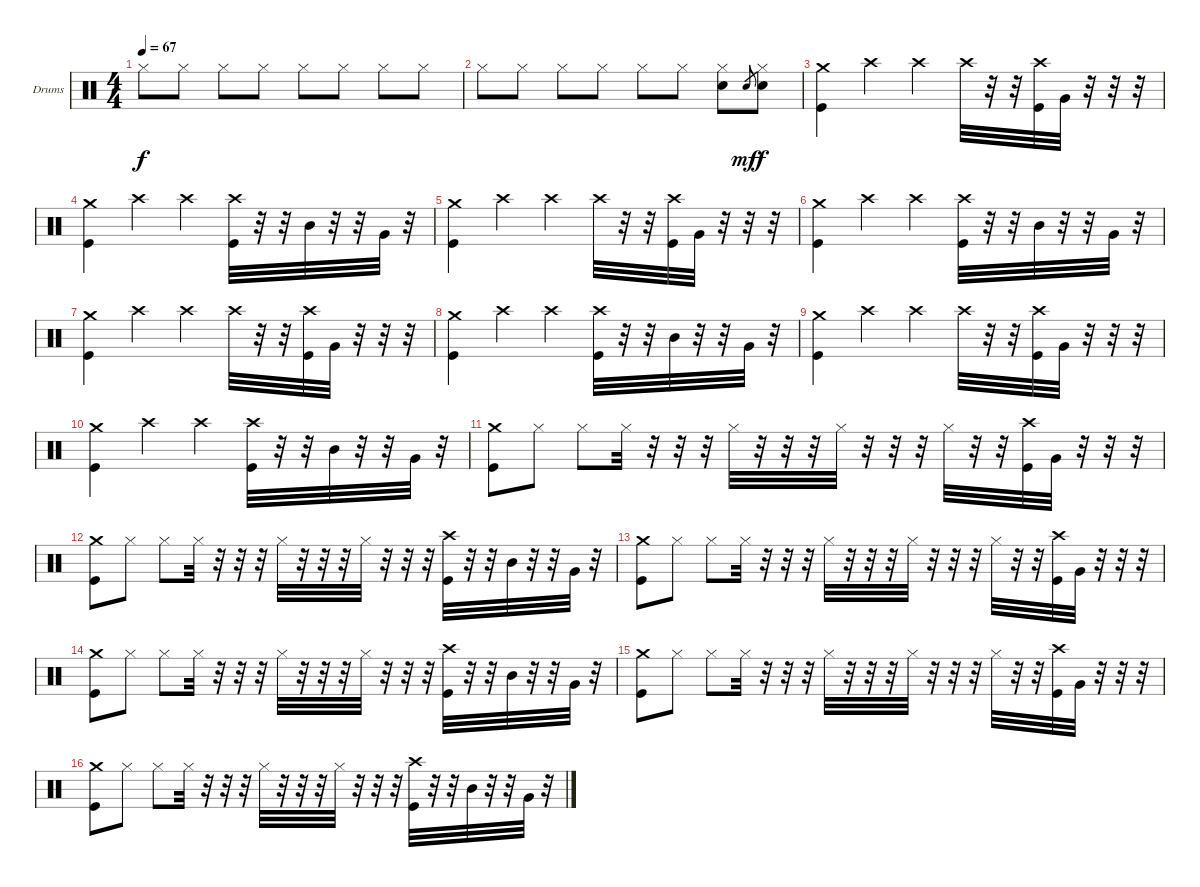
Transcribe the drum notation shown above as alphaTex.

\bracketExtendMode groupsimilarinstruments
\firstSystemTrackNameOrientation horizontal
\otherSystemsTrackNameOrientation horizontal
\track ("Drumkit" "Drums") {instrument percussion}
\staff {score}
\articulation defaults
\ts (4 4)
\tempo 67
\clef neutral
\ks c "Hi-Hat (closed)".8{dy f} "Hi-Hat (closed)".8 "Hi-Hat (closed)".8 "Hi-Hat (closed)".8 "Hi-Hat (closed)".8 "Hi-Hat (closed)".8 "Hi-Hat (closed)".8 "Hi-Hat (closed)".8
|
"Hi-Hat (closed)".8 "Hi-Hat (closed)".8 "Hi-Hat (closed)".8 "Hi-Hat (closed)".8 "Hi-Hat (closed)".8 "Hi-Hat (closed)".8 ("Hi-Hat (closed)" "Snare (hit) 2").8 "Snare (hit) 2".8{gr dy mf} ("Hi-Hat (closed)" "Snare (hit) 2").8{dy f} |
("Crash medium (hit)" "Kick (hit)").4 "Crash high (hit)".4 "Crash high (hit)".4 "Crash high (hit)".32 r.32 r.32 ("Crash high (hit)" "Kick (hit)").32 "Very Low Tom (hit)".32 r.32 r.32 r.32 |
("Crash medium (hit)" "Kick (hit)").4 "Crash high (hit)".4 "Crash high (hit)".4 ("Crash high (hit)" "Kick (hit)").32 r.32 r.32 "Mid Tom (hit)".32 r.32 r.32 "Very Low Tom (hit)".32 r.32 |
("Crash medium (hit)" "Kick (hit)").4 "Crash high (hit)".4 "Crash high (hit)".4 "Crash high (hit)".32 r.32 r.32 ("Crash high (hit)" "Kick (hit)").32 "Very Low Tom (hit)".32 r.32 r.32 r.32 |
("Crash medium (hit)" "Kick (hit)").4 "Crash high (hit)".4 "Crash high (hit)".4 ("Crash high (hit)" "Kick (hit)").32 r.32 r.32 "Mid Tom (hit)".32 r.32 r.32 "Very Low Tom (hit)".32 r.32 |
("Crash medium (hit)" "Kick (hit)").4 "Crash high (hit)".4 "Crash high (hit)".4 "Crash high (hit)".32 r.32 r.32 ("Crash high (hit)" "Kick (hit)").32 "Very Low Tom (hit)".32 r.32 r.32 r.32 |
("Crash medium (hit)" "Kick (hit)").4 "Crash high (hit)".4 "Crash high (hit)".4 ("Crash high (hit)" "Kick (hit)").32 r.32 r.32 "Mid Tom (hit)".32 r.32 r.32 "Very Low Tom (hit)".32 r.32 |
("Crash medium (hit)" "Kick (hit)").4 "Crash high (hit)".4 "Crash high (hit)".4 "Crash high (hit)".32 r.32 r.32 ("Crash high (hit)" "Kick (hit)").32 "Very Low Tom (hit)".32 r.32 r.32 r.32 |
("Crash medium (hit)" "Kick (hit)").4 "Crash high (hit)".4 "Crash high (hit)".4 ("Crash high (hit)" "Kick (hit)").32 r.32 r.32 "Mid Tom (hit)".32 r.32 r.32 "Very Low Tom (hit)".32 r.32 |
("Crash medium (hit)" "Kick (hit)").8 "Hi-Hat (closed)".8 "Hi-Hat (closed)".8 "Hi-Hat (closed)".32 r.32 r.32 r.32 "Hi-Hat (closed)".32 r.32 r.32 r.32 "Hi-Hat (closed)".32 r.32 r.32 r.32 "Hi-Hat (closed)".32 r.32 r.32 ("Crash high (hit)" "Kick (hit)").32 "Very Low Tom (hit)".32 r.32 r.32 r.32 |
("Crash medium (hit)" "Kick (hit)").8 "Hi-Hat (closed)".8 "Hi-Hat (closed)".8 "Hi-Hat (closed)".32 r.32 r.32 r.32 "Hi-Hat (closed)".32 r.32 r.32 r.32 "Hi-Hat (closed)".32 r.32 r.32 r.32 ("Crash high (hit)" "Kick (hit)").32 r.32 r.32 "Mid Tom (hit)".32 r.32 r.32 "Very Low Tom (hit)".32 r.32 |
("Crash medium (hit)" "Kick (hit)").8 "Hi-Hat (closed)".8 "Hi-Hat (closed)".8 "Hi-Hat (closed)".32 r.32 r.32 r.32 "Hi-Hat (closed)".32 r.32 r.32 r.32 "Hi-Hat (closed)".32 r.32 r.32 r.32 "Hi-Hat (closed)".32 r.32 r.32 ("Crash high (hit)" "Kick (hit)").32 "Very Low Tom (hit)".32 r.32 r.32 r.32 |
("Crash medium (hit)" "Kick (hit)").8 "Hi-Hat (closed)".8 "Hi-Hat (closed)".8 "Hi-Hat (closed)".32 r.32 r.32 r.32 "Hi-Hat (closed)".32 r.32 r.32 r.32 "Hi-Hat (closed)".32 r.32 r.32 r.32 ("Crash high (hit)" "Kick (hit)").32 r.32 r.32 "Mid Tom (hit)".32 r.32 r.32 "Very Low Tom (hit)".32 r.32 |
("Crash medium (hit)" "Kick (hit)").8 "Hi-Hat (closed)".8 "Hi-Hat (closed)".8 "Hi-Hat (closed)".32 r.32 r.32 r.32 "Hi-Hat (closed)".32 r.32 r.32 r.32 "Hi-Hat (closed)".32 r.32 r.32 r.32 "Hi-Hat (closed)".32 r.32 r.32 ("Crash high (hit)" "Kick (hit)").32 "Very Low Tom (hit)".32 r.32 r.32 r.32 |
("Crash medium (hit)" "Kick (hit)").8 "Hi-Hat (closed)".8 "Hi-Hat (closed)".8 "Hi-Hat (closed)".32 r.32 r.32 r.32 "Hi-Hat (closed)".32 r.32 r.32 r.32 "Hi-Hat (closed)".32 r.32 r.32 r.32 ("Crash high (hit)" "Kick (hit)").32 r.32 r.32 "Mid Tom (hit)".32 r.32 r.32 "Very Low Tom (hit)".32 r.32
